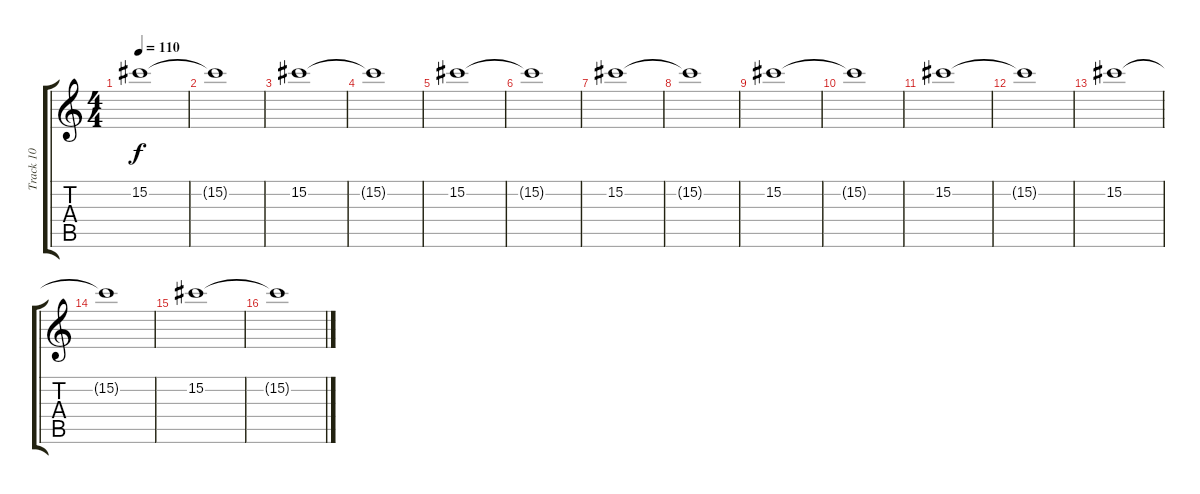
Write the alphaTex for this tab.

\track ("Track 10" "Track 10") {instrument distortionguitar}
\staff {score tabs}
\tuning (Eb4 Bb3 Gb3 Db3 Ab2 Db2) {hide}
\ts (4 4)
\tempo 110
\clef g2
\ks c
15.2.1{dy f} |
15.2{t}.1 |
15.2.1 |
15.2{t}.1 |
15.2.1 |
15.2{t}.1 |
15.2.1 |
15.2{t}.1 |
15.2.1 |
15.2{t}.1 |
15.2.1 |
15.2{t}.1 |
15.2.1 |
15.2{t}.1 |
15.2.1 |
15.2{t}.1
